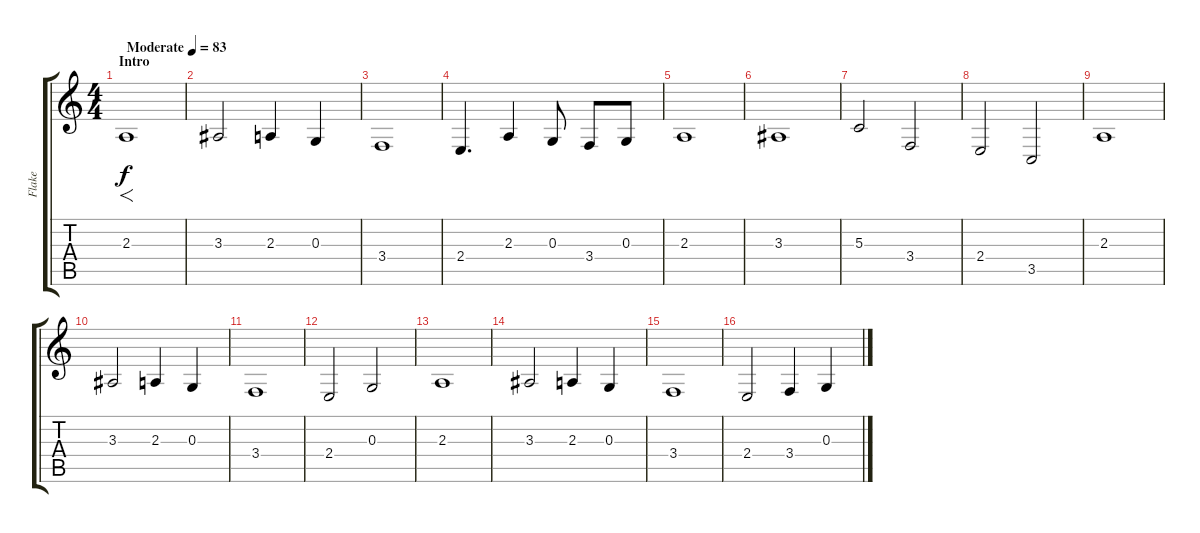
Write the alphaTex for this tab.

\track ("Flake" "Flake") {instrument stringensemble1}
\staff {score tabs}
\tuning (E4 B3 G3 D3 A2 E2) {hide}
\ts (4 4)
\section ("" "Intro")
\tempo (83 "Moderate")
\clef g2
\ks c
2.3.1{f dy f instrument viola} |
3.3.2 2.3.4 0.3.4 |
3.4.1 |
2.4.4{d} 2.3.4 0.3.8 3.4.8 0.3.8 |
2.3.1 |
3.3.1 |
5.3.2 3.4.2 |
2.4.2 3.5.2 |
2.3.1 |
3.3.2 2.3.4 0.3.4 |
3.4.1 |
2.4.2 0.3.2 |
2.3.1 |
3.3.2 2.3.4 0.3.4 |
3.4.1 |
2.4.2 3.4.4 0.3.4
